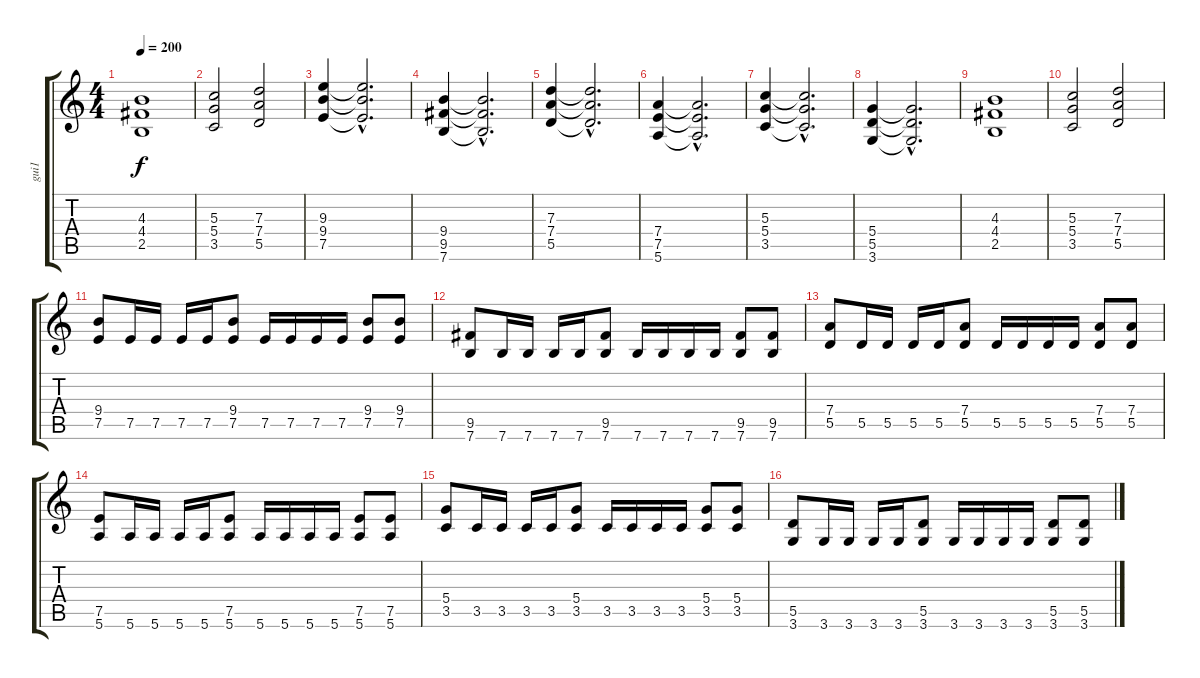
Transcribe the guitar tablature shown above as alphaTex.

\track ("gui1" "gui1") {instrument distortionguitar}
\staff {score tabs}
\tuning (E4 B3 G3 D3 A2 E2) {hide}
\ts (4 4)
\tempo 200
\clef g2
\ks c
(4.3 4.4 2.5).1{dy f} |
(5.3 5.4 3.5).2 (7.3 7.4 5.5).2 |
(9.3 9.4 7.5).4 (9.3{hac t} 9.4{hac t} 7.5{hac t}).2{d} |
(9.4 9.5 7.6).4 (9.4{hac t} 9.5{hac t} 7.6{hac t}).2{d} |
(7.3 7.4 5.5).4 (7.3{hac t} 7.4{hac t} 5.5{hac t}).2{d} |
(7.4 7.5 5.6).4 (7.4{hac t} 7.5{hac t} 5.6{hac t}).2{d} |
(5.3 5.4 3.5).4 (5.3{hac t} 5.4{hac t} 3.5{hac t}).2{d} |
(5.4 5.5 3.6).4 (5.4{hac t} 5.5{hac t} 3.6{hac t}).2{d} |
(4.3 4.4 2.5).1 |
(5.3 5.4 3.5).2 (7.3 7.4 5.5).2 |
(9.4 7.5).8 7.5.16 7.5.16 7.5.16 7.5.16 (9.4 7.5).8 7.5.16 7.5.16 7.5.16 7.5.16 (9.4 7.5).8 (9.4 7.5).8 |
(9.5 7.6).8 7.6.16 7.6.16 7.6.16 7.6.16 (9.5 7.6).8 7.6.16 7.6.16 7.6.16 7.6.16 (9.5 7.6).8 (9.5 7.6).8 |
(7.4 5.5).8 5.5.16 5.5.16 5.5.16 5.5.16 (7.4 5.5).8 5.5.16 5.5.16 5.5.16 5.5.16 (7.4 5.5).8 (7.4 5.5).8 |
(7.5 5.6).8 5.6.16 5.6.16 5.6.16 5.6.16 (7.5 5.6).8 5.6.16 5.6.16 5.6.16 5.6.16 (7.5 5.6).8 (7.5 5.6).8 |
(5.4 3.5).8 3.5.16 3.5.16 3.5.16 3.5.16 (5.4 3.5).8 3.5.16 3.5.16 3.5.16 3.5.16 (5.4 3.5).8 (5.4 3.5).8 |
(5.5 3.6).8 3.6.16 3.6.16 3.6.16 3.6.16 (5.5 3.6).8 3.6.16 3.6.16 3.6.16 3.6.16 (5.5 3.6).8 (5.5 3.6).8
